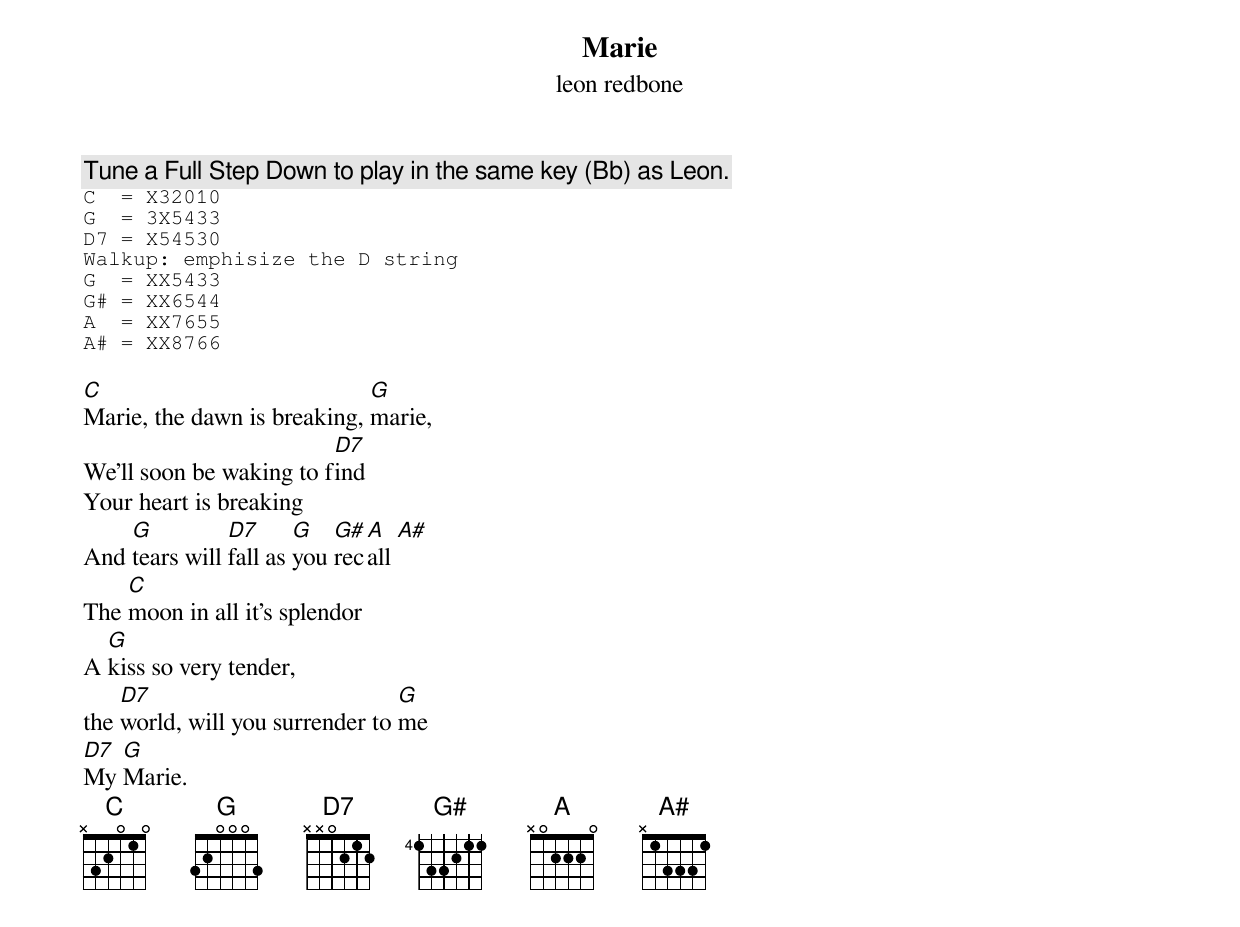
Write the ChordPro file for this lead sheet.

{title: Marie}
{subtitle: leon redbone}

{c:Tune a Full Step Down to play in the same key (Bb) as Leon.}
{sot}
C  = X32010
G  = 3X5433
D7 = X54530
Walkup: emphisize the D string
G  = XX5433
G# = XX6544
A  = XX7655
A# = XX8766
{eot}

[C]Marie, the dawn is breaking, [G]marie,
We'll soon be waking to f[D7]ind
Your heart is breaking
And [G]tears will [D7]fall as [G]you [G#]rec[A]all [A#]
The [C]moon in all it's splendor
A [G]kiss so very tender,
the [D7]world, will you surrender to [G]me
[D7]My [G]Marie.
